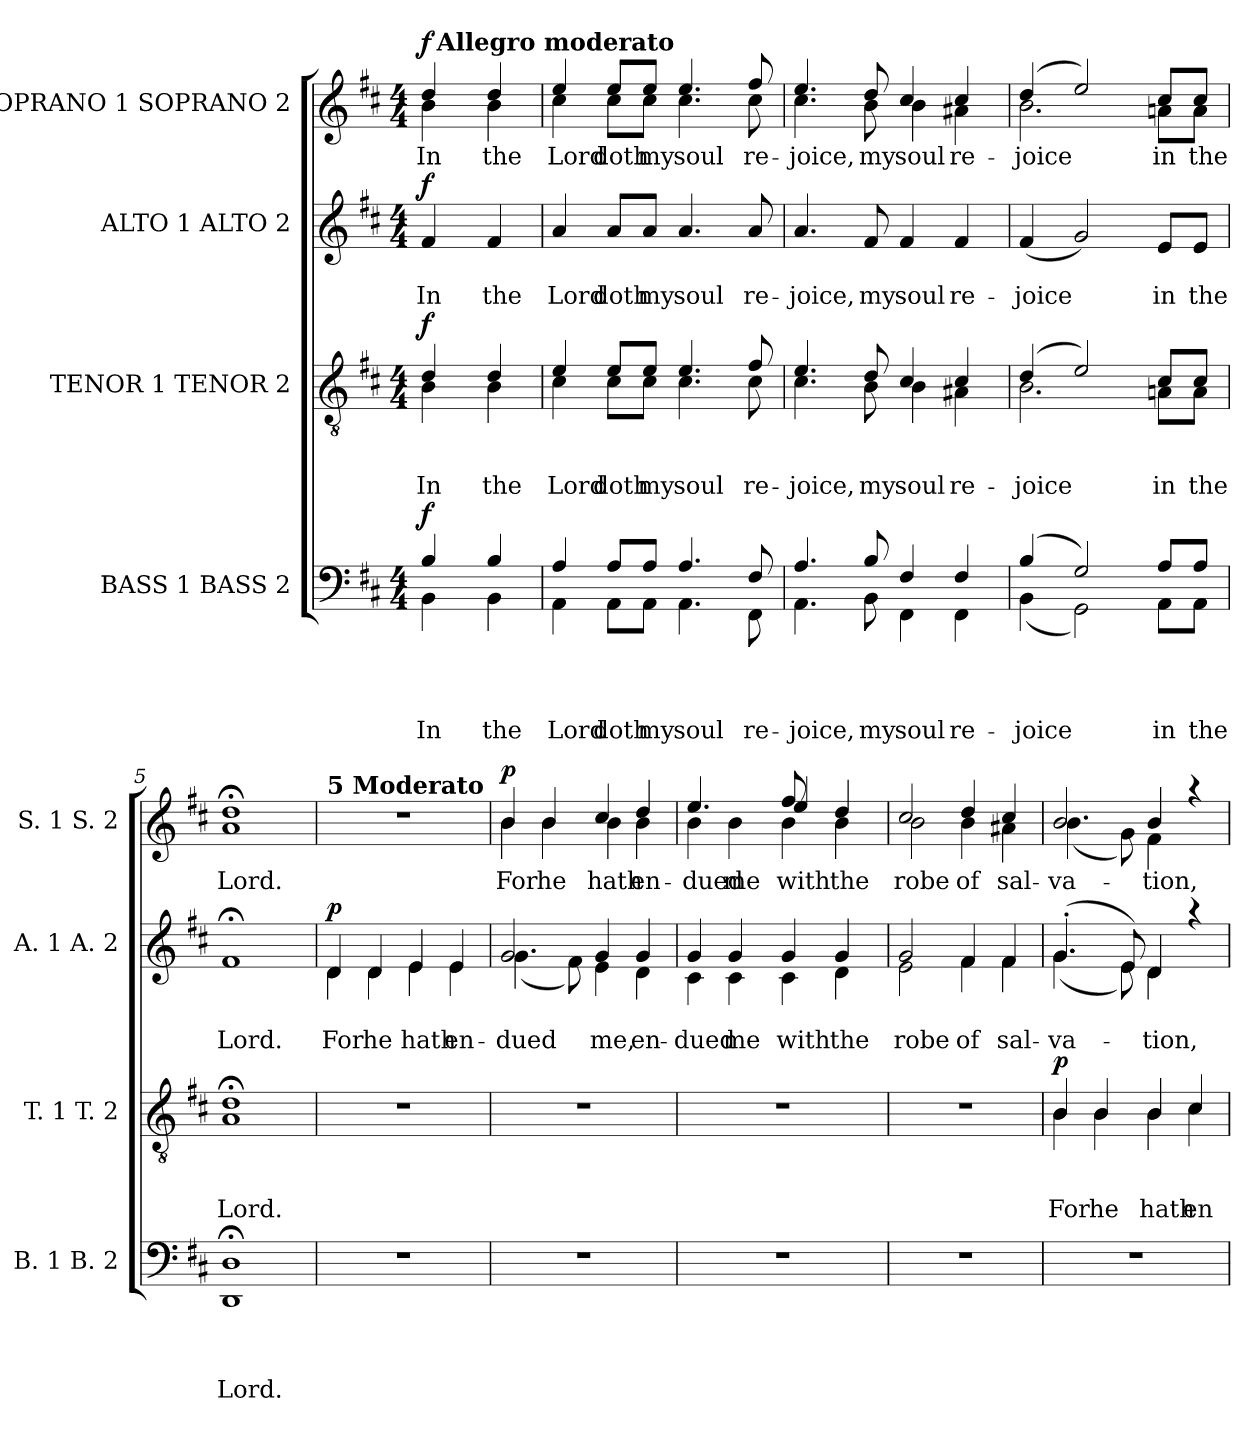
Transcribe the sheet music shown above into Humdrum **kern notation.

**kern	**text	**text	**text	**text	**dynam	**kern	**text	**text	**text	**dynam	**kern	**text	**text	**dynam	**kern	**text	**dynam
*part4	*part4	*part4	*part4	*part4	*part4	*part3	*part3	*part3	*part3	*part3	*part2	*part2	*part2	*part2	*part1	*part1	*part1
*staff4	*staff4	*staff4	*staff4	*staff4	*staff4	*staff3	*staff3	*staff3	*staff3	*staff3	*staff2	*staff2	*staff2	*staff2	*staff1	*staff1	*staff1
*I"BASS 1 BASS 2	*	*	*	*	*	*I"TENOR 1 TENOR 2	*	*	*	*	*I"ALTO 1 ALTO 2	*	*	*	*I"SOPRANO 1 SOPRANO 2	*	*
*I'B. 1 B. 2	*	*	*	*	*	*I'T. 1 T. 2	*	*	*	*	*I'A. 1 A. 2	*	*	*	*I'S. 1 S. 2	*	*
*clefF4	*	*	*	*	*	*clefGv2	*	*	*	*	*clefG2	*	*	*	*clefG2	*	*
*k[f#c#]	*	*	*	*	*	*k[f#c#]	*	*	*	*	*k[f#c#]	*	*	*	*k[f#c#]	*	*
*D:	*	*	*	*	*	*D:	*	*	*	*	*D:	*	*	*	*D:	*	*
*M4/4	*	*	*	*	*	*M4/4	*	*	*	*	*M4/4	*	*	*	*M4/4	*	*
=1	=1	=1	=1	=1	=1	=1	=1	=1	=1	=1	=1	=1	=1	=1	=1	=1	=1
!	!	!	!	!LO:LY:b	!LO:DY:a	!	!	!	!LO:LY:b	!LO:DY:a	!	!	!LO:LY:b	!LO:DY:a	!	!LO:LY:b	!LO:DY:a
*^	*	*	*	*	*	*^	*	*	*	*	*	*	*	*	*^	*	*
*	*	*	*	*	*	*	*	*	*	*	*	*	*	*	*	*	*	*^	*	*
4B/	4BB\	.	.	.	In	f	4d/	4B\	.	.	In	f	4f#/	.	In	f	4dd/	4b\	32ryy	In	f
!	!	!	!	!	!	!	!	!	!	!	!	!	!	!	!	!	!	!	!LO:TX:a:B:t=Allegro moderato	!	!
.	.	.	.	.	.	.	.	.	.	.	.	.	.	.	.	.	.	.	4...ryy	.	.
!	!	!	!	!	!LO:LY:b	!	!	!	!	!	!LO:LY:b	!	!	!	!LO:LY:b	!	!	!	!	!LO:LY:b	!
4B/	4BB\	.	.	.	the	.	4d/	4B\	.	.	the	.	4f#/	.	the	.	4dd/	4b\	.	the	.
=2	=2	=2	=2	=2	=2	=2	=2	=2	=2	=2	=2	=2	=2	=2	=2	=2	=2	=2	=2	=2	=2
!	!	!	!	!	!LO:LY:b	!	!	!	!	!	!LO:LY:b	!	!	!	!LO:LY:b	!	!	!	!	!LO:LY:b	!
*	*	*	*	*	*	*	*	*	*	*	*	*	*	*	*	*	*	*v	*v	*	*
4A/	4AA\	.	.	.	Lord	.	4e/	4c#\	.	.	Lord	.	4a/	.	Lord	.	4ee/	4cc#\	Lord	.
!	!	!	!	!	!LO:LY:b	!	!	!	!	!	!LO:LY:b	!	!	!	!LO:LY:b	!	!	!	!LO:LY:b	!
8A/L	8AA\L	.	.	.	doth	.	8e/L	8c#\L	.	.	doth	.	8a/L	.	doth	.	8ee/L	8cc#\L	doth	.
!	!	!	!	!	!LO:LY:b	!	!	!	!	!	!LO:LY:b	!	!	!	!LO:LY:b	!	!	!	!LO:LY:b	!
8A/J	8AA\J	.	.	.	my	.	8e/J	8c#\J	.	.	my	.	8a/J	.	my	.	8ee/J	8cc#\J	my	.
!	!	!	!	!	!LO:LY:b	!	!	!	!	!	!LO:LY:b	!	!	!	!LO:LY:b	!	!	!	!LO:LY:b	!
4.A/	4.AA\	.	.	.	soul	.	4.e/	4.c#\	.	.	soul	.	4.a/	.	soul	.	4.ee/	4.cc#\	soul	.
!	!	!	!	!	!LO:LY:b	!	!	!	!	!	!LO:LY:b	!	!	!	!LO:LY:b	!	!	!	!LO:LY:b	!
8F#/	8FF#\	.	.	.	re-	.	8f#/	8c#\	.	.	re-	.	8a/	.	re-	.	8ff#/	8cc#\	re-	.
=3	=3	=3	=3	=3	=3	=3	=3	=3	=3	=3	=3	=3	=3	=3	=3	=3	=3	=3	=3	=3
!	!	!	!	!	!LO:LY:b	!	!	!	!	!	!LO:LY:b	!	!	!	!LO:LY:b	!	!	!	!LO:LY:b	!
4.A/	4.AA\	.	.	.	-joice,	.	4.e/	4.c#\	.	.	-joice,	.	4.a/	.	-joice,	.	4.ee/	4.cc#\	-joice,	.
!	!	!	!	!	!LO:LY:b	!	!	!	!	!	!LO:LY:b	!	!	!	!LO:LY:b	!	!	!	!LO:LY:b	!
8B/	8BB\	.	.	.	my	.	8d/	8B\	.	.	my	.	8f#/	.	my	.	8dd/	8b\	my	.
!	!	!	!	!	!LO:LY:b	!	!	!	!	!	!LO:LY:b	!	!	!	!LO:LY:b	!	!	!	!LO:LY:b	!
4F#/	4FF#\	.	.	.	soul	.	4c#/	4B\	.	.	soul	.	4f#/	.	soul	.	4cc#/	4b\	soul	.
!	!	!	!	!	!LO:LY:b	!	!	!	!	!	!LO:LY:b	!	!	!	!LO:LY:b	!	!	!	!LO:LY:b	!
4F#/	4FF#\	.	.	.	re-	.	4c#/	4A#X\	.	.	re-	.	4f#/	.	re-	.	4cc#/	4a#X\	re-	.
=4	=4	=4	=4	=4	=4	=4	=4	=4	=4	=4	=4	=4	=4	=4	=4	=4	=4	=4	=4	=4
!	!	!	!	!	!LO:LY:b	!	!	!	!	!	!LO:LY:b	!	!	!	!LO:LY:b	!	!	!	!LO:LY:b	!
(4B/	(<4BB\	.	.	.	-joice	.	(4d/	2.B\	.	.	-joice	.	(<4f#/	.	-joice	.	(4dd/	2.b\	-joice	.
2G/)	2GG\)	.	.	.	.	.	2e/)	.	.	.	.	.	2g/)	.	.	.	2ee/)	.	.	.
!	!	!	!	!	!LO:LY:b	!	!	!	!	!	!LO:LY:b	!	!	!	!LO:LY:b	!	!	!	!LO:LY:b	!
8A/L	8AA\L	.	.	.	in	.	8c#/L	8An\L	.	.	in	.	8e/L	.	in	.	8cc#/L	8an\L	in	.
!	!	!	!	!	!LO:LY:b	!	!	!	!	!	!LO:LY:b	!	!	!	!LO:LY:b	!	!	!	!LO:LY:b	!
8A/J	8AA\J	.	.	.	the	.	8c#/J	8A\J	.	.	the	.	8e/J	.	the	.	8cc#/J	8a\J	the	.
=5	=5	=5	=5	=5	=5	=5	=5	=5	=5	=5	=5	=5	=5	=5	=5	=5	=5	=5	=5	=5
!	!	!	!	!	!LO:LY:b	!	!	!	!	!	!LO:LY:b	!	!	!	!LO:LY:b	!	!	!	!LO:LY:b	!
*v	*v	*	*	*	*	*	*	*	*	*	*	*	*	*	*	*	*v	*v	*	*
*	*	*	*	*	*	*v	*v	*	*	*	*	*	*	*	*	*	*	*
1DD; 1D;	.	.	.	Lord.	.	1A;< 1d;<	.	.	Lord.	.	1f#;	.	Lord.	.	1a;< 1dd;<	Lord.	.
!!LO:LB:g=z
=6	=6	=6	=6	=6	=6	=6	=6	=6	=6	=6	=6	=6	=6	=6	=6	=6	=6
!	!	!	!	!	!	!	!	!	!	!	!	!	!	!	!LO:TX:a:B:t=5 Moderato	!	!
!	!	!	!	!	!	!	!	!	!	!	!	!	!LO:LY:b	!LO:DY:a	!	!	!
*	*	*	*	*	*	*	*	*	*	*	*^	*	*	*	*	*	*
1r	.	.	.	.	.	1r	.	.	.	.	4d/	4d\	.	For	p	1r	.	.
!	!	!	!	!	!	!	!	!	!	!	!	!	!	!LO:LY:b	!	!	!	!
.	.	.	.	.	.	.	.	.	.	.	4d/	4d\	.	he	.	.	.	.
!	!	!	!	!	!	!	!	!	!	!	!	!	!	!LO:LY:b	!	!	!	!
.	.	.	.	.	.	.	.	.	.	.	4e/	4e\	.	hath	.	.	.	.
!	!	!	!	!	!	!	!	!	!	!	!	!	!	!LO:LY:b	!	!	!	!
.	.	.	.	.	.	.	.	.	.	.	4e/	4e\	.	en-	.	.	.	.
=7	=7	=7	=7	=7	=7	=7	=7	=7	=7	=7	=7	=7	=7	=7	=7	=7	=7	=7
!	!	!	!	!	!	!	!	!	!	!	!	!	!	!LO:LY:b	!	!	!LO:LY:b	!LO:DY:a
*	*	*	*	*	*	*	*	*	*	*	*	*	*	*	*	*^	*	*
1r	.	.	.	.	.	1r	.	.	.	.	2g/	(<4.g\	.	-dued	.	4b/	4b\	For	p
!	!	!	!	!	!	!	!	!	!	!	!	!	!	!	!	!	!	!LO:LY:b	!
.	.	.	.	.	.	.	.	.	.	.	.	.	.	.	.	4b/	4b\	he	.
.	.	.	.	.	.	.	.	.	.	.	.	8f#\)	.	.	.	.	.	.	.
!	!	!	!	!	!	!	!	!	!	!	!	!	!	!LO:LY:b	!	!	!	!LO:LY:b	!
.	.	.	.	.	.	.	.	.	.	.	4g/	4e\	.	me,	.	4cc#/	4b\	hath	.
!	!	!	!	!	!	!	!	!	!	!	!	!	!	!LO:LY:b	!	!	!	!LO:LY:b	!
.	.	.	.	.	.	.	.	.	.	.	4g/	4d\	.	en-	.	4dd/	4b\	en-	.
=8	=8	=8	=8	=8	=8	=8	=8	=8	=8	=8	=8	=8	=8	=8	=8	=8	=8	=8	=8
!	!	!	!	!	!	!	!	!	!	!	!	!	!	!LO:LY:b	!	!	!	!LO:LY:b	!
*	*	*	*	*	*	*	*	*	*	*	*	*	*	*	*	*^	*^	*	*
1r	.	.	.	.	.	1r	.	.	.	.	4g/	4c#\	.	-dued	.	4.ee/	4b\	2ryy	2ryy	-dued	.
!	!	!	!	!	!	!	!	!	!	!	!	!	!	!LO:LY:b	!	!	!	!	!	!LO:LY:b	!
.	.	.	.	.	.	.	.	.	.	.	4g/	4c#\	.	me	.	.	4b\	.	.	me	.
.	.	.	.	.	.	.	.	.	.	.	.	.	.	.	.	2ryy	.	.	.	.	.
!	!	!	!	!	!	!	!	!	!	!	!	!	!	!LO:LY:b	!	!	!	!	!	!LO:LY:b	!
.	.	.	.	.	.	.	.	.	.	.	4g/	4c#\	.	with	.	.	8ff#/	4ee/	4b\	with	.
.	.	.	.	.	.	.	.	.	.	.	.	.	.	.	.	.	4.ryy	.	.	.	.
!	!	!	!	!	!	!	!	!	!	!	!	!	!	!LO:LY:b	!	!	!	!	!	!LO:LY:b	!
.	.	.	.	.	.	.	.	.	.	.	4g/	4d\	.	the	.	.	.	4b\	4dd/	the	.
.	.	.	.	.	.	.	.	.	.	.	.	.	.	.	.	8ryy	.	.	.	.	.
*	*	*	*	*	*	*	*	*	*	*	*	*	*	*	*	*v	*v	*v	*v	*	*
=9	=9	=9	=9	=9	=9	=9	=9	=9	=9	=9	=9	=9	=9	=9	=9	=9	=9	=9
!	!	!	!	!	!	!	!	!	!	!	!	!	!	!LO:LY:b	!	!	!LO:LY:b	!
*	*	*	*	*	*	*	*	*	*	*	*	*	*	*	*	*^	*	*
1r	.	.	.	.	.	1r	.	.	.	.	2g/	2e\	.	robe	.	2cc#/	2b\	robe	.
!	!	!	!	!	!	!	!	!	!	!	!	!	!	!LO:LY:b	!	!	!	!LO:LY:b	!
.	.	.	.	.	.	.	.	.	.	.	4f#/	4f#\	.	of	.	4dd/	4b\	of	.
!	!	!	!	!	!	!	!	!	!	!	!	!	!	!LO:LY:b	!	!	!	!LO:LY:b	!
.	.	.	.	.	.	.	.	.	.	.	4f#/	4f#\	.	sal-	.	4cc#/	4a#X\	sal-	.
=10	=10	=10	=10	=10	=10	=10	=10	=10	=10	=10	=10	=10	=10	=10	=10	=10	=10	=10	=10
!	!	!	!	!	!	!	!	!	!LO:LY:b	!LO:DY:a	!	!	!	!LO:LY:b	!	!	!	!LO:LY:b	!
*	*	*	*	*	*	*^	*	*	*	*	*	*	*	*	*	*	*	*	*
1r	.	.	.	.	.	4B/	4B\	.	.	For	p	(>4.g'>/	(<4.g\	.	-va-	.	2b/	(<4.b\	-va-	.
!	!	!	!	!	!	!	!	!	!	!LO:LY:b	!	!	!	!	!	!	!	!	!	!
.	.	.	.	.	.	4B/	4B\	.	.	he	.	.	.	.	.	.	.	.	.	.
.	.	.	.	.	.	.	.	.	.	.	.	8e/)	8e\)	.	.	.	.	8g\)	.	.
!	!	!	!	!	!	!	!	!	!	!LO:LY:b	!	!	!	!	!LO:LY:b	!	!	!	!LO:LY:b	!
.	.	.	.	.	.	4B/	4B\	.	.	hath	.	4d/	4d\	.	-tion,	.	4b/	4f#\	-tion,	.
!	!	!	!	!	!	!	!	!	!	!LO:LY:b	!	!	!	!	!	!	!	!	!	!
.	.	.	.	.	.	4c#/	4c#\	.	.	en-	.	4raa	4ryy	.	.	.	4raa	4ryy	.	.
*	*	*	*	*	*	*v	*v	*	*	*	*	*	*	*	*	*	*v	*v	*	*
*	*	*	*	*	*	*	*	*	*	*	*v	*v	*	*	*	*	*	*
=	=	=	=	=	=	=	=	=	=	=	=	=	=	=	=	=	=
*-	*-	*-	*-	*-	*-	*-	*-	*-	*-	*-	*-	*-	*-	*-	*-	*-	*-
